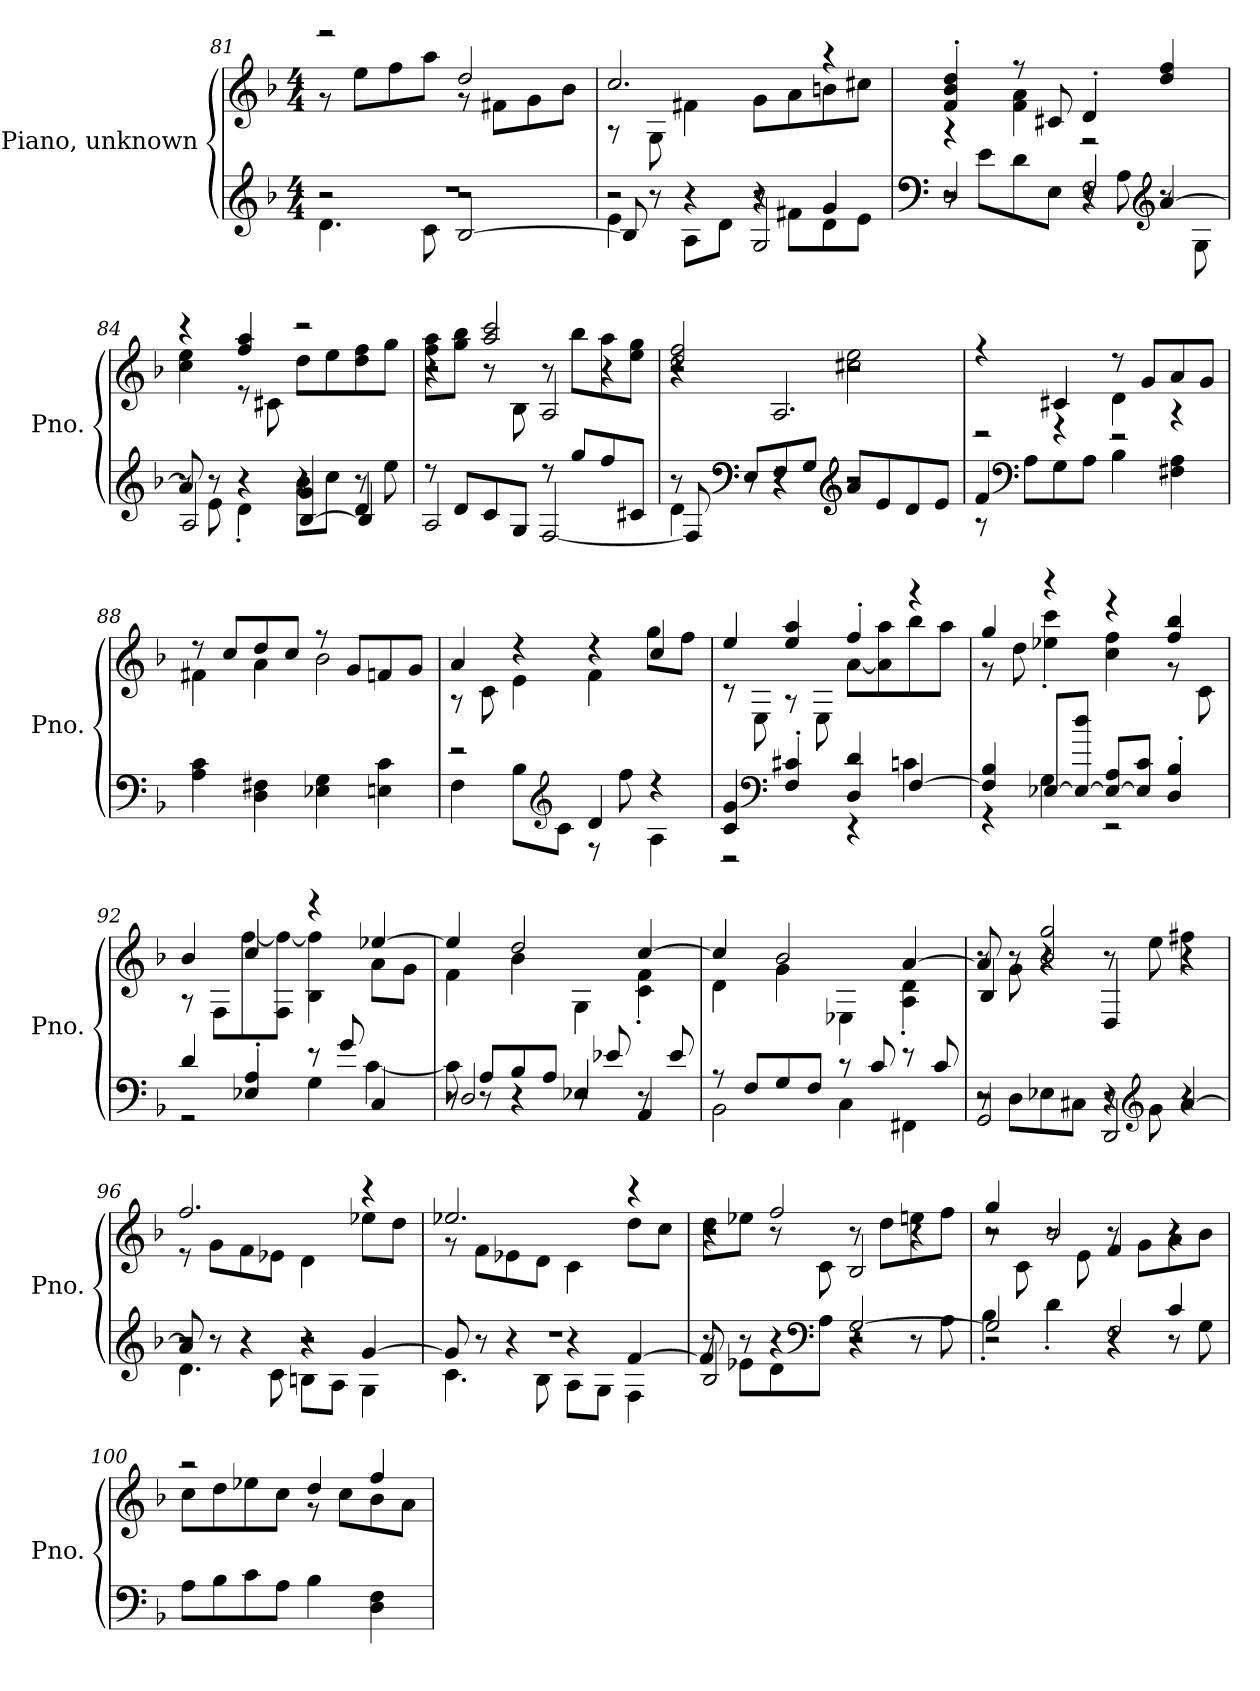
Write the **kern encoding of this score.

**kern	**kern
*part1	*part1
*staff2	*staff1
*I"Piano, unknown	*
*I'Pno.	*
*clefG2	*clefG2
*k[b-]	*k[b-]
*M4/4	*M4/4
=81	=81
*^	*^
*	*^	*	*
1r	4.d\	2r	2r	8r
.	.	.	.	8ee\L
.	.	.	.	8ff\
.	8c\	.	.	8aa\J
.	2r	[2B-/	2dd/	8r
.	.	.	.	8f#X\L
.	.	.	.	8g\
.	.	.	.	8b-\J
!!LO:PB:g=z	!!
=82	=82	=82	=82	=82
2r	4e\	8B-/]	2.cc/	8r
.	.	8r	.	8G\
.	8A\L	4r	.	4f#X\
.	8d\J	.	.	.
4r	8r	2G/	.	8g\L
.	8f#X\L	.	.	8a\
4g/	8d\	.	4r	8bn\
.	8e\J	.	.	8cc#X\J
=83	=83	=83	=83	=83
*clefF4	*	*	*	*
2r	8r	2D/	4f/' 4b-/' 4dd/'	4r
.	8e\L	.	.	.
.	8d\	.	8r	4f\ 4a\
.	8E\J	.	8c#X/	.
4r	8r	2F/	4d'/	2r
.	8A\	.	.	.
*clefG2	*	*	*	*
[4a/	8r	.	4dd/ 4ff/	.
.	8G\	.	.	.
=84	=84	=84	=84	=84
8a/]	8r	2A/	4r	4cc\ 4ee\
8r	8e\	.	.	.
4r	4d'\	.	4ff/ 4aa/	8r
.	.	.	.	8c#X\
4r	8b-\L	[4B-/ 4g/	2r	8dd\L
.	8cc\J	.	.	8ee\
4d/	8r	4B-/]	.	8dd\ 8ff\
.	8ee\	.	.	8gg\J
*	*v	*v	*	*
!!LO:LB:g=z
=85	=85	=85	=85
*	*	*	*^
8r	2A/	4r	8ff\ 8aa\L	2r
8d/L	.	.	8gg\ 8bb-\J	.
8c/	.	2aa/ 2ccc/	8r	.
8G/J	.	.	8B-\	.
8r	[2F/	.	8r	2A/
8gg/L	.	.	8bb-\L	.
8ff/	.	4r	8aa\	.
8c#X/J	.	.	8ee\ 8gg\J	.
=86	=86	=86	=86	=86
*	*^	*	*	*
8r	4d\	8F/]	2dd/ 2ff/	2r	4r
*clefF4	*	*	*	*	*
8E/L	.	8r	.	.	.
8F/	4r	4r	.	.	2.A/
8G/J	.	.	.	.	.
*clefG2	*	*	*	*	*
8a/L	2r	2r	2r	2cc#X\ 2ee\	.
8e/	.	.	.	.	.
8d/	.	.	.	.	.
8e/J	.	.	.	.	.
*	*v	*v	*	*	*
*	*	*	*v	*v
=87	=87	=87	=87
4f/	8r	4r	2r
*clefF4	*	*	*
.	8A\L	.	.
4r	8G\	4c#X/	.
.	8A\J	.	.
2r	4B-\	8r	4d\
.	.	8g/L	.
.	4F#X\ 4A\	8a/	4r
.	.	8g/J	.
*v	*v	*	*
=88	=88	=88
4A\ 4c\	8r	4f#X\
.	8cc/L	.
4D\ 4F#X\	8dd/	4a\
.	8cc/J	.
4E-X\ 4G\	8r	2b-\
.	8g/L	.
4En\ 4c\	8fn/	.
.	8g/J	.
!!LO:LB:g=z	!!
=89	=89	=89
*^	*	*
2r	4F\	4a/	8r
.	.	.	8c\
.	8B-\L	4r	4e\
*clefG2	*	*	*
.	8c\J	.	.
4d/	8r	4r	4f\
.	8ff\	.	.
4r	4A\	4cc/	8gg\L
.	.	.	8ff\J
=90	=90	=90	=90
4c/ 4g/	2r	4ee/	8r
.	.	.	8E\
*clefF4	*	*	*
4F/' 4c#X/'	.	4ee/ 4aa/	8r
.	.	.	8E\
4D/ 4d/	4r	4ff'/	[8a\L
.	.	.	8a\] 8aa\
[4F/	4cn\	4r	8bb-\
.	.	.	8aa\J
=91	=91	=91	=91
4F/] 4B-/	4r	4gg/	8r
.	.	.	8dd\
[8E-X/L	4G\	4r	4ee-X\' 4ccc\'
8E-/_ 8dd/J	.	.	.
8E-/_ 8A/L	2r	4r	4cc\ 4ff\
8E-/] 8c/J	.	.	.
4D/' 4B-/'	.	4ff/ 4bb-/	8r
.	.	.	8c\
=92	=92	=92	=92
4d/	2r	4b-/	8r
.	.	.	8F\L
4E-X/' 4A/'	.	4cc/	[8ff\
.	.	.	8F\ 8ff\_J
8r	4G\	4r	4B-\ 4ff\]
8g/	.	.	.
4C/	[4c\	[4ee-X/	8a\L
.	.	.	8g\J
!!LO:LB:g=z	!!
=93	=93	=93	=93
*	*^	*	*
8r	8c\]	2D/	4ee-/]	4f\
8A/L	8r	.	.	.
8B-/	4r	.	2dd/	4b-\
8A/J	.	.	.	.
8r	2r	4E-X/	.	4G\
8e-X/	.	.	.	.
8r	.	4AA/	[4cc/	4c\' 4f\'
8e-/	.	.	.	.
*	*v	*v	*	*
=94	=94	=94	=94
8r	2BB-\	4cc/]	4d\
8F/L	.	.	.
8G/	.	2b-/	4g\
8F/J	.	.	.
8r	4C\	.	4E-X\
8c/	.	.	.
8r	4FF#X\	[4a/	4A\' 4d\'
8c/	.	.	.
=95	=95	=95	=95
*	*^	*	*^
2r	8r	2GG/	8a/]	8r	4B-/
.	8D\L	.	8r	8g\	.
.	8E-X\	.	2b-/ 2gg/	4r	4r
.	8C#X\J	.	.	.	.
4r	8r	2DD/	.	8r	4D/
*clefG2	*	*	*	*	*
.	8g\	.	.	8ee\	.
[4a/	4r	.	4r	4ff#X\	4r
*	*	*	*	*v	*v
!!LO:LB:g=z
=96	=96	=96	=96	=96
8a/]	4.d\	2r	2.ff/	8r
8r	.	.	.	8g\L
4r	.	.	.	8f\
.	8c\	.	.	8e-X\J
2r	8Bn\L	4r	.	4d\
.	8A\J	.	.	.
.	4G\	[4g/	4r	8ee-X\L
.	.	.	.	8dd\J
=97	=97	=97	=97	=97
1r	4.c\	8g/]	2.ee-X/	8r
.	.	8r	.	8f\L
.	.	4r	.	8e-X\
.	8B-\	.	.	8d\J
.	8A\L	4r	.	4c\
.	8G\J	.	.	.
.	4F\	[4f/	4r	8dd\L
.	.	.	.	8cc\J
=98	=98	=98	=98	=98
*	*	*	*	*^
2B-/	8r	8f/]	4r	8dd\L	2r
.	8e-X\L	8r	.	8ee-X\J	.
.	8d\	4r	2ff/	8r	.
*clefF4	*	*	*	*	*
.	8A\J	.	.	8c\	.
[2G/	4r	2r	.	8r	2B-/
.	.	.	.	8dd\L	.
.	8r	.	4r	8een\	.
.	8A\	.	.	8ff\J	.
=99	=99	=99	=99	=99	=99
2G/]	4B-'\	2r	4gg/	8r	2r
.	.	.	.	8c\	.
.	4d'\	.	2b-/	8r	.
.	.	.	.	8e\	.
4r	4r	2F/	.	8r	4f/
.	.	.	.	8g\L	.
4c/	8r	.	4r	8a\	4r
.	8G\	.	.	8b-\J	.
*v	*v	*v	*	*	*
*	*	*v	*v
!!LO:LB:g=z
=100	=100	=100
8A\L	2r	8cc\L
8B-\	.	8dd\
8c\	.	8ee-X\
8A\J	.	8cc\J
4B-\	4dd/	8r
.	.	8cc\L
4D\ 4F\	4ff/	8b-\
.	.	8a\J
*	*v	*v
=	=
*-	*-
